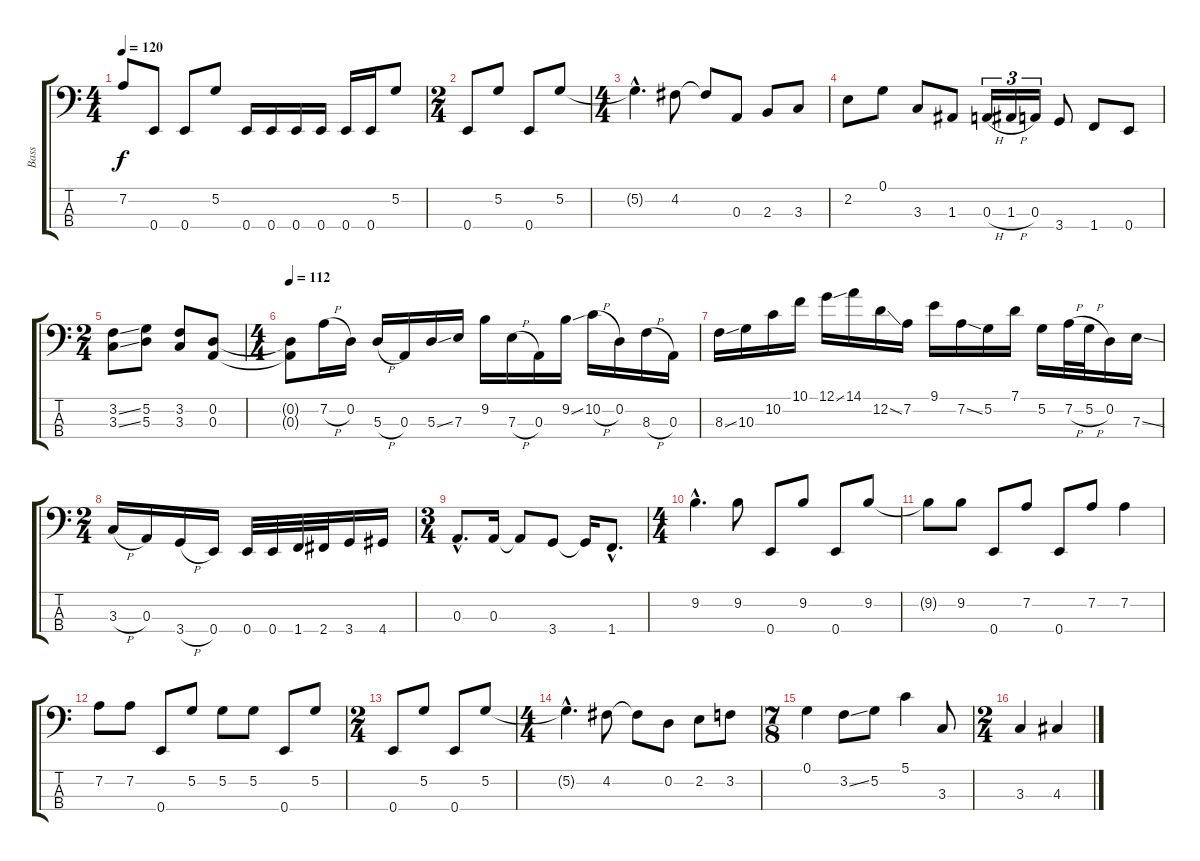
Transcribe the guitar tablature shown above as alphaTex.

\track ("Bass" "Bass") {instrument electricbassfinger}
\staff {score tabs}
\tuning (G2 D2 A1 E1) {hide}
\ts (4 4)
\tempo 120
\clef f4
\ks c
7.2.8{dy f} 0.4.8 0.4.8 5.2.8 0.4.16 0.4.16 0.4.16 0.4.16 0.4.16 0.4.16 5.2.8 |
\ts (2 4)
0.4.8 5.2.8 0.4.8 5.2.8 |
\ts (4 4)
5.2{hac t}.4{d} 4.2.8 4.2{t}.8 0.3.8 2.3.8 3.3.8 |
2.2.8 0.1.8 3.3.8 1.3.8 0.3{h}.16{tu (3 2)} 1.3{h}.16{tu (3 2)} 0.3.16{tu (3 2)} 3.4.8 1.4.8 0.4.8 |
\ts (2 4)
(3.2{ss} 3.3{ss}).8 (5.2 5.3).8 (3.2 3.3).8 (0.2 0.3).8 |
\ts (4 4)
\tempo 112
(0.2{t} 0.3{t}).8 7.2{h}.16 0.2.16 5.3{h}.16 0.3.16 5.3{ss}.16 7.3.16 9.2.16 7.3{h}.16 0.3.16 9.2{ss}.16 10.2{h}.16 0.2.16 8.3{h}.16 0.3.16 |
8.3{ss}.16 10.3.16 10.2.16 10.1.16 12.1{ss}.16 14.1.16 12.2{ss}.16 7.2.16 9.1.16 7.2{ss}.16 5.2.16 7.1.16 5.2.16 7.2{h}.32 5.2{h}.32 0.2.16 7.3{ss}.16 |
\ts (2 4)
3.3{h}.16 0.3.16 3.4{h}.16 0.4.16 0.4.32 0.4.32 1.4.32 2.4.32 3.4.16 4.4.16 |
\ts (3 4)
0.3{hac}.8{d} 0.3.16 0.3{t}.8 3.4.8 3.4{t}.16 1.4{hac}.8{d} |
\ts (4 4)
9.2{hac}.4{d} 9.2.8 0.4.8 9.2.8 0.4.8 9.2.8 |
9.2{t}.8 9.2.8 0.4.8 7.2.8 0.4.8 7.2.8 7.2.4 |
7.2.8 7.2.8 0.4.8 5.2.8 5.2.8 5.2.8 0.4.8 5.2.8 |
\ts (2 4)
0.4.8 5.2.8 0.4.8 5.2.8 |
\ts (4 4)
5.2{hac t}.4{d} 4.2.8 4.2{t}.8 0.2.8 2.2.8 3.2.8 |
\ts (7 8)
0.1.4 3.2{ss}.8 5.2.8 5.1.4 3.3.8 |
\ts (2 4)
3.3.4 4.3.4
